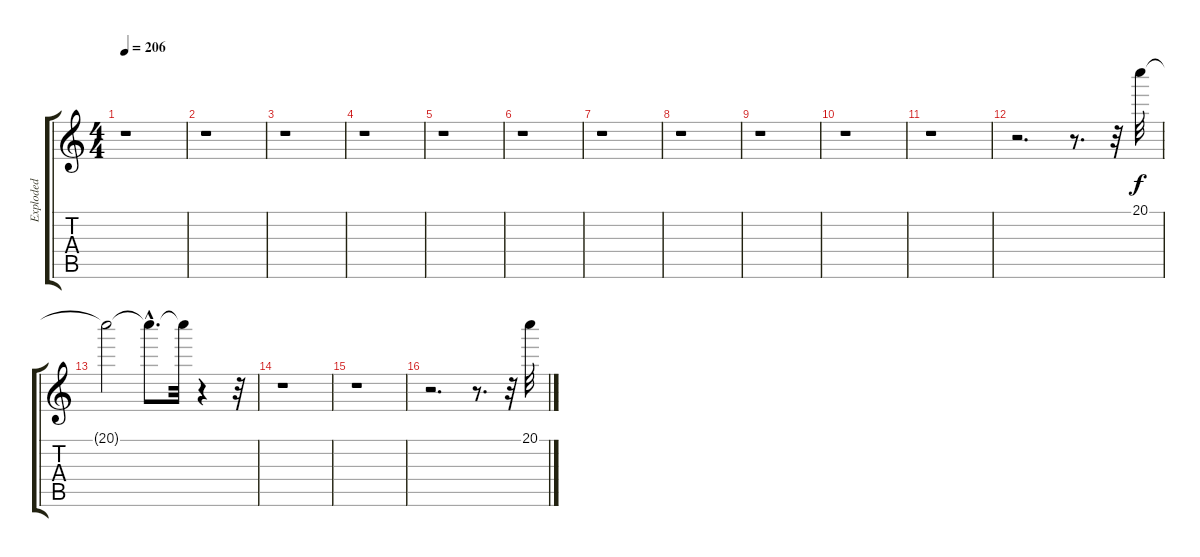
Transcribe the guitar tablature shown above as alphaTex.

\track ("Exploded" "Exploded") {instrument acousticguitarsteel}
\staff {score tabs}
\tuning (E4 B3 G3 D3 A2 E2) {hide}
\ts (4 4)
\tempo 206
\clef g2
\ks c
r.1{dy f} |
r.1 |
r.1 |
r.1 |
r.1 |
r.1 |
r.1 |
r.1 |
r.1 |
r.1 |
r.1 |
r.2{d} r.8{d} r.32 20.1.32 |
20.1{t}.2 20.1{hac t}.8{d} 20.1{t}.32 r.4 r.32 |
r.1 |
r.1 |
r.2{d} r.8{d} r.32 20.1.32
